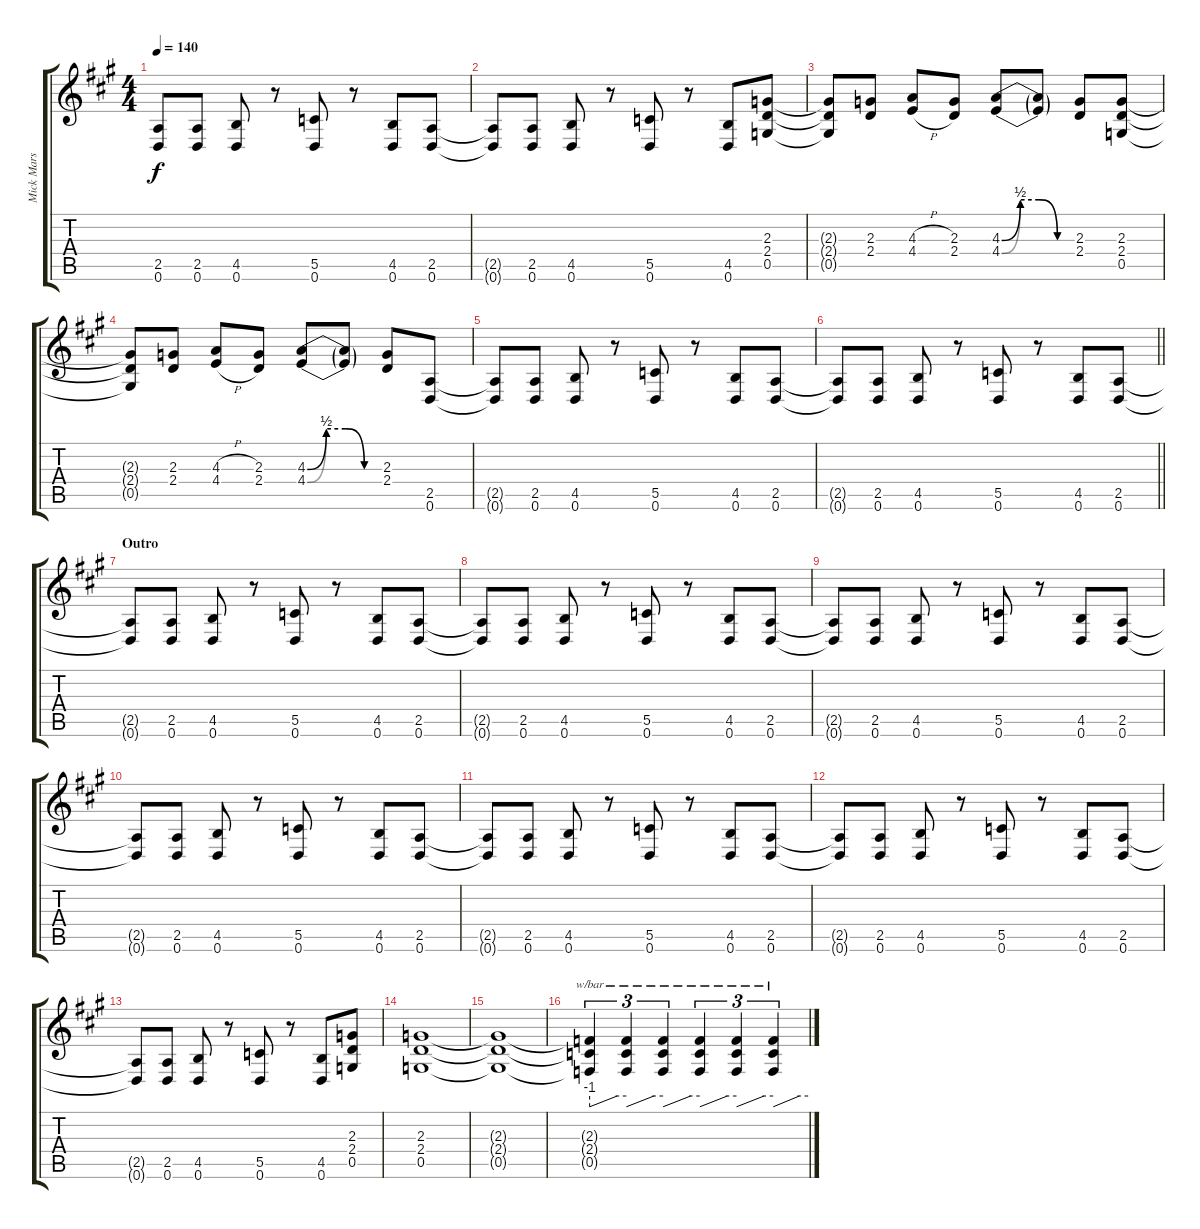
\track ("Mick Mars - Rhytm - Guitar II" "Mick Mars ") {instrument distortionguitar}
\staff {score tabs}
\tuning (D4 A3 F3 C3 G2 D2) {hide}
\ts (4 4)
\tempo 140
\clef g2
\ks a
(2.5{t} 0.6{t}).8{dy f} (2.5 0.6).8 (4.5 0.6).8 r.8 (5.5 0.6).8 r.8 (4.5 0.6).8 (2.5 0.6).8 |
(2.5{t} 0.6{t}).8 (2.5 0.6).8 (4.5 0.6).8 r.8 (5.5 0.6).8 r.8 (4.5 0.6).8 (2.3 2.4 0.5).8 |
(2.3{t} 2.4{t} 0.5{t}).8 (2.3 2.4).8 (4.3{h} 4.4{h}).8 (2.3 2.4).8 (4.3{be (custom 0 0 15 2 30 2 45 0 60 0)} 4.4{be (custom 0 0 15 2 30 2 45 0 60 0)}).8 (4.3{t} 4.4{t}).8 (2.3 2.4).8 (2.3 2.4 0.5).8 |
(2.3{t} 2.4{t} 0.5{t}).8 (2.3 2.4).8 (4.3{h} 4.4{h}).8 (2.3 2.4).8 (4.3{be (custom 0 0 15 2 30 2 45 0 60 0)} 4.4{be (custom 0 0 15 2 30 2 45 0 60 0)}).8 (4.3{t} 4.4{t}).8 (2.3 2.4).8 (2.5 0.6).8 |
(2.5{t} 0.6{t}).8 (2.5 0.6).8 (4.5 0.6).8 r.8 (5.5 0.6).8 r.8 (4.5 0.6).8 (2.5 0.6).8 |
\barLineRight lightlight
(2.5{t} 0.6{t}).8 (2.5 0.6).8 (4.5 0.6).8 r.8 (5.5 0.6).8 r.8 (4.5 0.6).8 (2.5 0.6).8 |
\section ("" "Outro")
(2.5{t} 0.6{t}).8 (2.5 0.6).8 (4.5 0.6).8 r.8 (5.5 0.6).8 r.8 (4.5 0.6).8 (2.5 0.6).8 |
(2.5{t} 0.6{t}).8 (2.5 0.6).8 (4.5 0.6).8 r.8 (5.5 0.6).8 r.8 (4.5 0.6).8 (2.5 0.6).8 |
(2.5{t} 0.6{t}).8 (2.5 0.6).8 (4.5 0.6).8 r.8 (5.5 0.6).8 r.8 (4.5 0.6).8 (2.5 0.6).8 |
(2.5{t} 0.6{t}).8 (2.5 0.6).8 (4.5 0.6).8 r.8 (5.5 0.6).8 r.8 (4.5 0.6).8 (2.5 0.6).8 |
(2.5{t} 0.6{t}).8 (2.5 0.6).8 (4.5 0.6).8 r.8 (5.5 0.6).8 r.8 (4.5 0.6).8 (2.5 0.6).8 |
(2.5{t} 0.6{t}).8 (2.5 0.6).8 (4.5 0.6).8 r.8 (5.5 0.6).8 r.8 (4.5 0.6).8 (2.5 0.6).8 |
(2.5{t} 0.6{t}).8 (2.5 0.6).8 (4.5 0.6).8 r.8 (5.5 0.6).8 r.8 (4.5 0.6).8 (2.3 2.4 0.5).8 |
(2.3 2.4 0.5).1 |
(2.3{t} 2.4{t} 0.5{t}).1 |
(2.3{t} 2.4{t} 0.5{t}).4{tu (3 2) tbe (custom default 0 -4 45 0 60 0)} (2.3{t} 2.4{t} 0.5{t}).4{tu (3 2) tbe (custom default 0 -4 45 0 60 0)} (2.3{t} 2.4{t} 0.5{t}).4{tu (3 2) tbe (custom default 0 -4 45 0 60 0)} (2.3{t} 2.4{t} 0.5{t}).4{tu (3 2) tbe (custom default 0 -4 45 0 60 0)} (2.3{t} 2.4{t} 0.5{t}).4{tu (3 2) tbe (custom default 0 -4 45 0 60 0)} (2.3{t} 2.4{t} 0.5{t}).4{tu (3 2) tbe (custom default 0 -4 45 0 60 0)}
